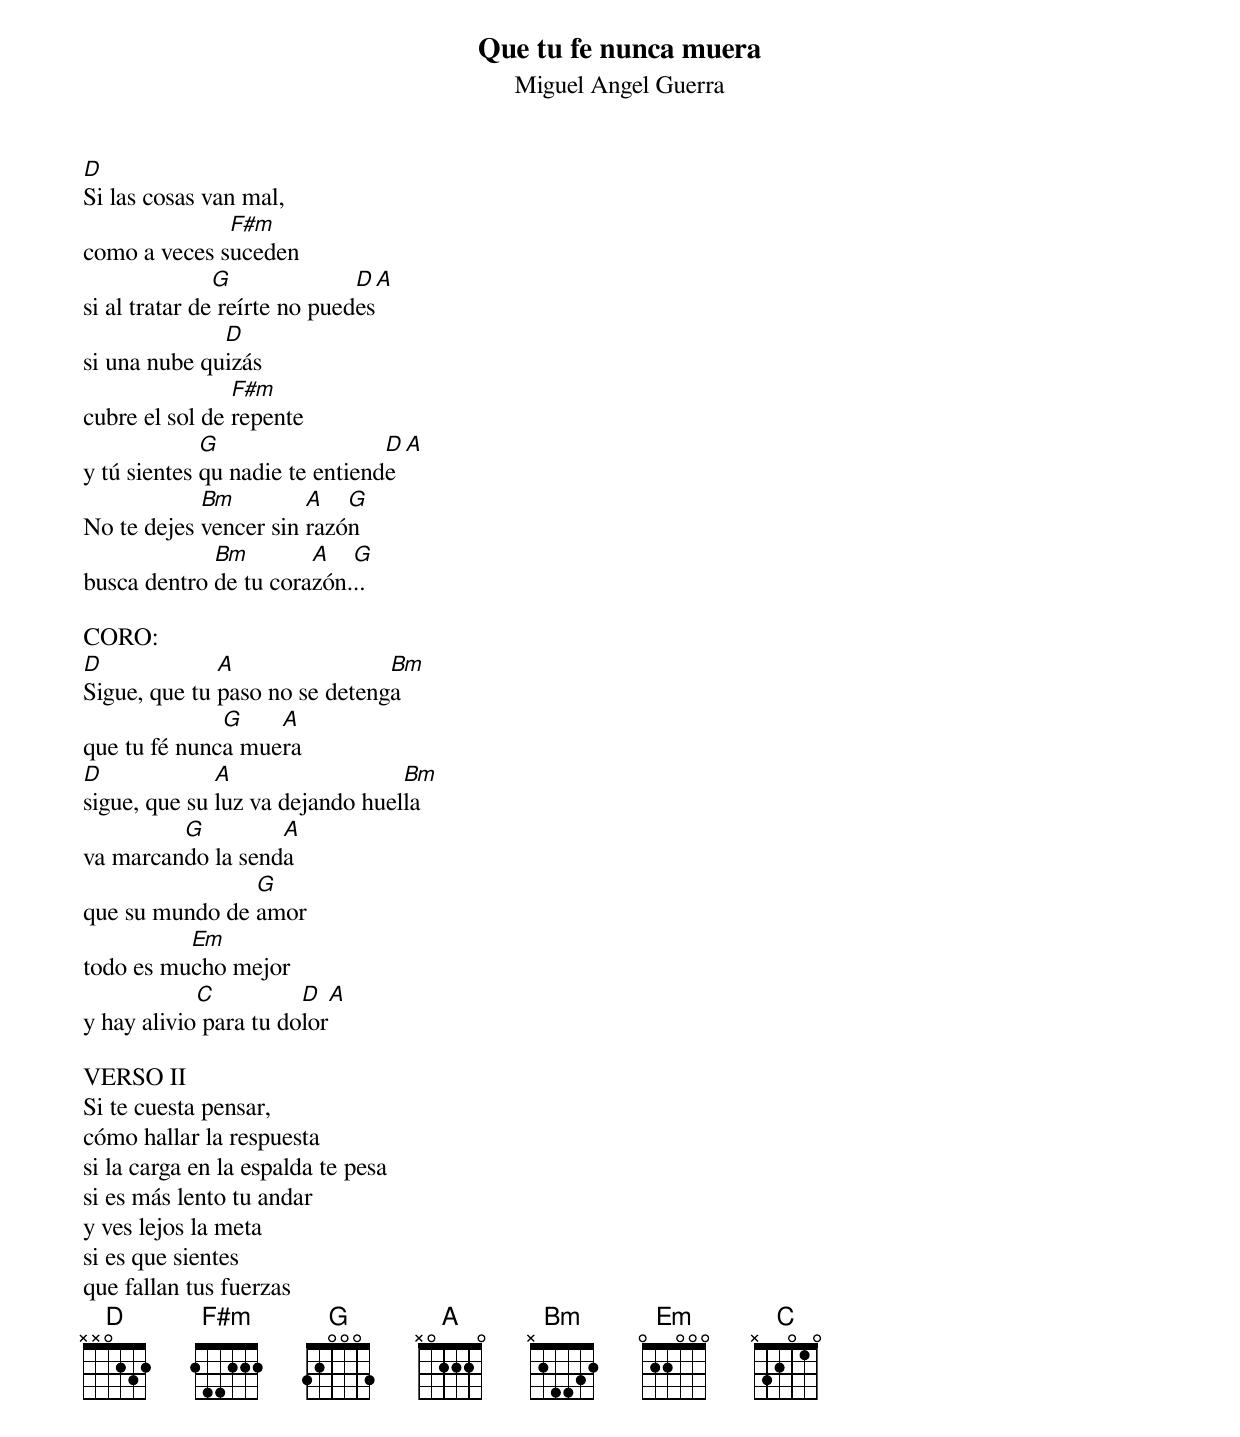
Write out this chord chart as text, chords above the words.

Que tu fe nunca muera
Miguel Angel Guerra

D
Si las cosas van mal,
              F#m
como a veces suceden
               G              D     A
si al tratar de reírte no puedes
              D
si una nube quizás
                F#m
cubre el sol de repente
             G                  D    A
y tú sientes qu nadie te entiende
            Bm         A   G
No te dejes vencer sin razón
             Bm        A   G
busca dentro de tu corazón...

CORO:
D             A                Bm
Sigue, que tu paso no se detenga
              G    A
que tu fé nunca muera
D             A                  Bm
sigue, que su luz va dejando huella
         G         A
va marcando la senda
                G
que su mundo de amor
          Em
todo es mucho mejor
            C          D  A
y hay alivio para tu dolor

VERSO II
Si te cuesta pensar,
cómo hallar la respuesta
si la carga en la espalda te pesa
si es más lento tu andar
y ves lejos la meta
si es que sientes
que fallan tus fuerzas
